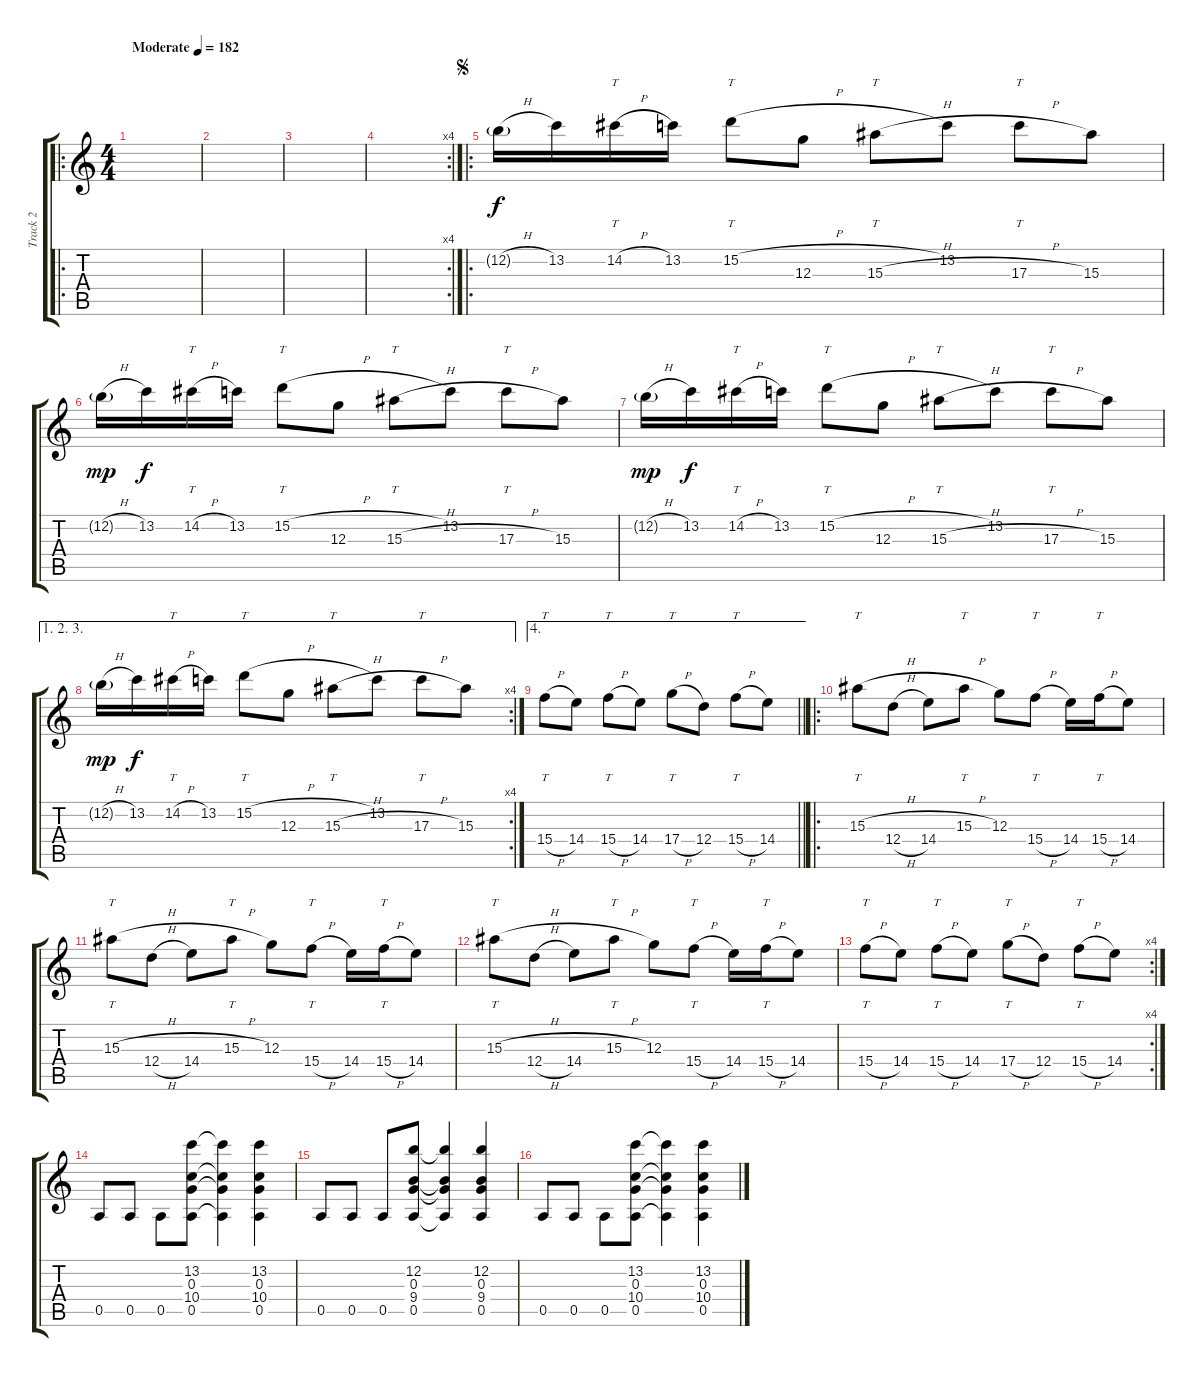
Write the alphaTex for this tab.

\track ("Track 2" "Track 2") {instrument overdrivenguitar}
\staff {score tabs}
\tuning (E4 B3 G3 D3 A2 E2) {hide}
\ro
\ts (4 4)
\tempo (182 "Moderate")
\clef g2
\ks c
|
|
|
\rc 4
|
\ro
\jump segno
12.2{h g}.16 13.2.16{dy f} 14.2{h}.16{tt} 13.2.16 15.2{h}.8{tt} 12.3.8 15.3{h}.8{tt} 13.2.8 17.3{h}.8{tt} 15.3.8 |
12.2{h g}.16{dy mp} 13.2.16{dy f} 14.2{h}.16{tt} 13.2.16 15.2{h}.8{tt} 12.3.8 15.3{h}.8{tt} 13.2.8 17.3{h}.8{tt} 15.3.8 |
12.2{h g}.16{dy mp} 13.2.16{dy f} 14.2{h}.16{tt} 13.2.16 15.2{h}.8{tt} 12.3.8 15.3{h}.8{tt} 13.2.8 17.3{h}.8{tt} 15.3.8 |
\ae (1 2 3)
\rc 4
12.2{h g}.16{dy mp} 13.2.16{dy f} 14.2{h}.16{tt} 13.2.16 15.2{h}.8{tt} 12.3.8 15.3{h}.8{tt} 13.2.8 17.3{h}.8{tt} 15.3.8 |
\ae 4
\barLineRight lightlight
15.4{h}.8{tt} 14.4.8 15.4{h}.8{tt} 14.4.8 17.4{h}.8{tt} 12.4.8 15.4{h}.8{tt} 14.4.8 |
\ro
15.3{h}.8{tt} 12.4{h}.8 14.4.8 15.3{h}.8{tt} 12.3.8 15.4{h}.8{tt} 14.4.16 15.4{h}.16{tt} 14.4.8 |
15.3{h}.8{tt} 12.4{h}.8 14.4.8 15.3{h}.8{tt} 12.3.8 15.4{h}.8{tt} 14.4.16 15.4{h}.16{tt} 14.4.8 |
15.3{h}.8{tt} 12.4{h}.8 14.4.8 15.3{h}.8{tt} 12.3.8 15.4{h}.8{tt} 14.4.16 15.4{h}.16{tt} 14.4.8 |
\rc 4
15.4{h}.8{tt} 14.4.8 15.4{h}.8{tt} 14.4.8 17.4{h}.8{tt} 12.4.8 15.4{h}.8{tt} 14.4.8 |
0.5.8 0.5.8 0.5.8 (13.2 0.3 10.4 0.5).8 (13.2{t} 0.3{t} 10.4{t} 0.5{t}).4 (13.2 0.3 10.4 0.5).4 |
0.5.8 0.5.8 0.5.8 (12.2 0.3 9.4 0.5).8 (12.2{t} 0.3{t} 9.4{t} 0.5{t}).4 (12.2 0.3 9.4 0.5).4 |
0.5.8 0.5.8 0.5.8 (13.2 0.3 10.4 0.5).8 (13.2{t} 0.3{t} 10.4{t} 0.5{t}).4 (13.2 0.3 10.4 0.5).4
